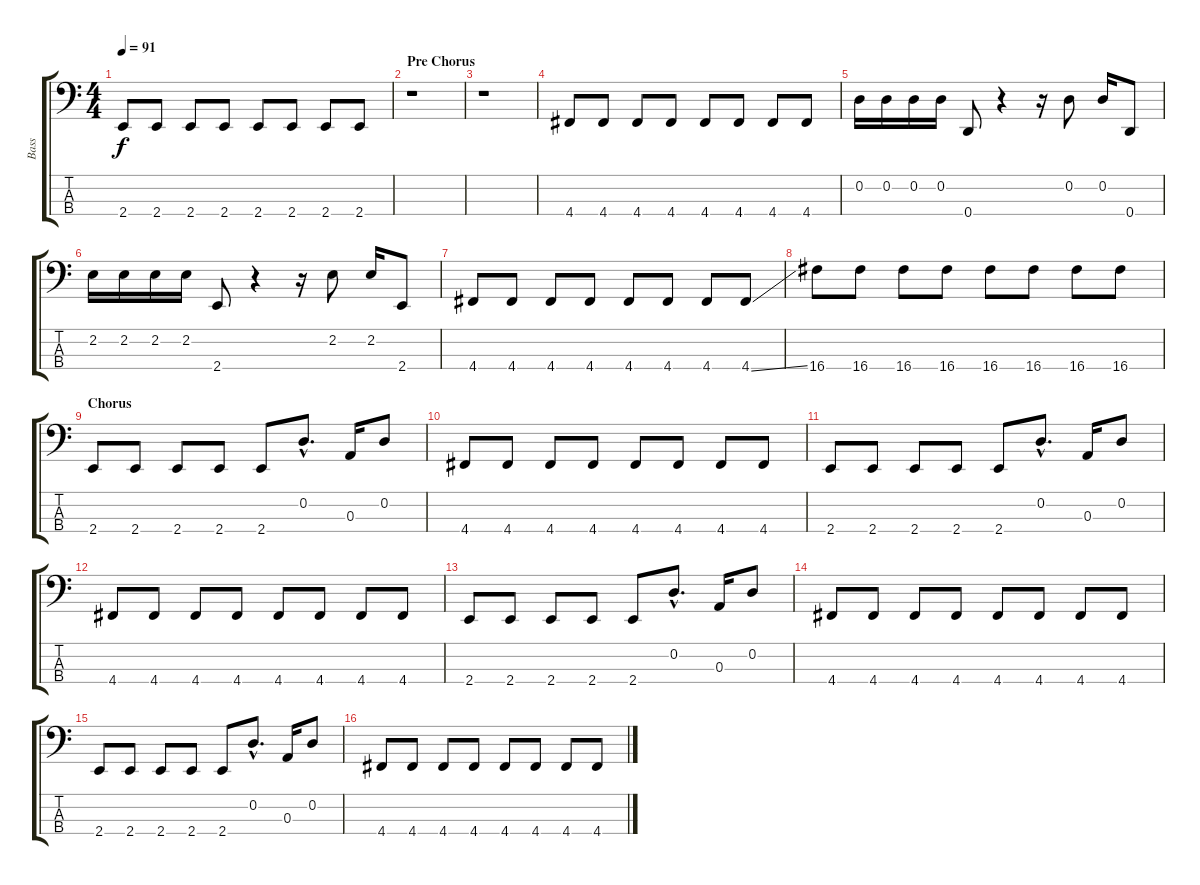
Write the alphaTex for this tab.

\track ("Bass" "Bass") {instrument electricbasspick}
\staff {score tabs}
\tuning (G2 D2 A1 D1) {hide}
\ts (4 4)
\tempo 91
\clef f4
\ks c
2.4.8{dy f} 2.4.8 2.4.8 2.4.8 2.4.8 2.4.8 2.4.8 2.4.8 |
\section ("" "Pre Chorus")
r.1 |
r.1 |
4.4.8 4.4.8 4.4.8 4.4.8 4.4.8 4.4.8 4.4.8 4.4.8 |
0.2.16 0.2.16 0.2.16 0.2.16 0.4.8 r.4 r.16 0.2.8 0.2.16 0.4.8 |
2.2.16 2.2.16 2.2.16 2.2.16 2.4.8 r.4 r.16 2.2.8 2.2.16 2.4.8 |
4.4.8 4.4.8 4.4.8 4.4.8 4.4.8 4.4.8 4.4.8 4.4{ss}.8 |
16.4.8 16.4.8 16.4.8 16.4.8 16.4.8 16.4.8 16.4.8 16.4.8 |
\section ("" "Chorus")
2.4.8 2.4.8 2.4.8 2.4.8 2.4.8 0.2{hac}.8{d} 0.3.16 0.2.8 |
4.4.8 4.4.8 4.4.8 4.4.8 4.4.8 4.4.8 4.4.8 4.4.8 |
2.4.8 2.4.8 2.4.8 2.4.8 2.4.8 0.2{hac}.8{d} 0.3.16 0.2.8 |
4.4.8 4.4.8 4.4.8 4.4.8 4.4.8 4.4.8 4.4.8 4.4.8 |
2.4.8 2.4.8 2.4.8 2.4.8 2.4.8 0.2{hac}.8{d} 0.3.16 0.2.8 |
4.4.8 4.4.8 4.4.8 4.4.8 4.4.8 4.4.8 4.4.8 4.4.8 |
2.4.8 2.4.8 2.4.8 2.4.8 2.4.8 0.2{hac}.8{d} 0.3.16 0.2.8 |
4.4.8 4.4.8 4.4.8 4.4.8 4.4.8 4.4.8 4.4.8 4.4.8
